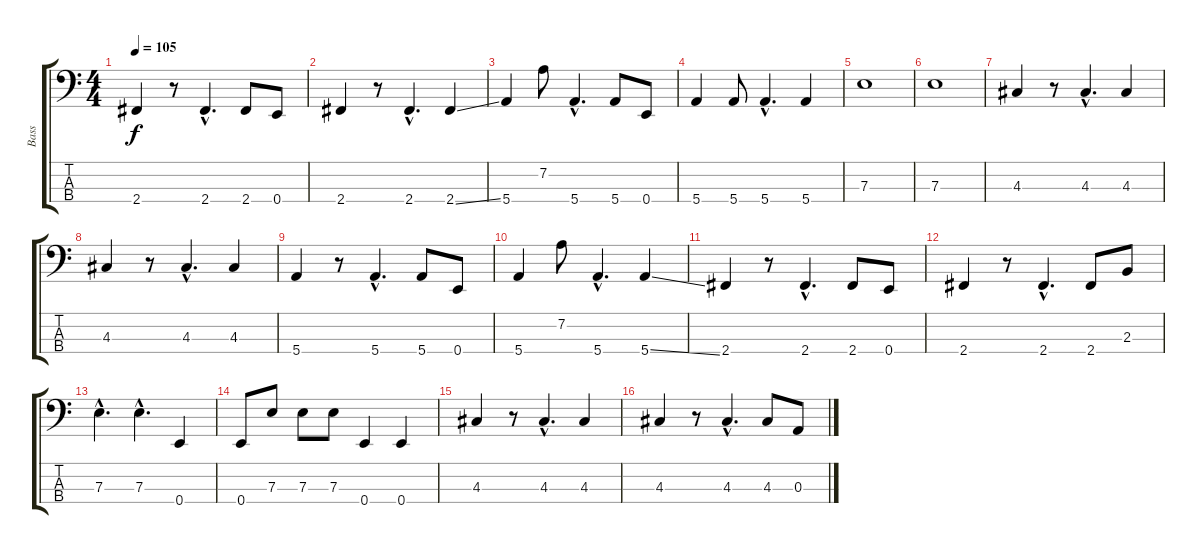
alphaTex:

\track ("Bass" "Bass") {instrument electricbasspick}
\staff {score tabs}
\tuning (G2 D2 A1 E1) {hide}
\ts (4 4)
\tempo 105
\clef f4
\ks c
2.4.4{dy f} r.8 2.4{hac}.4{d} 2.4.8 0.4.8 |
2.4.4 r.8 2.4{hac}.4{d} 2.4{ss}.4 |
5.4.4 7.2.8 5.4{hac}.4{d} 5.4.8 0.4.8 |
5.4.4 5.4.8 5.4{hac}.4{d} 5.4.4 |
7.3.1 |
7.3.1 |
4.3.4 r.8 4.3{hac}.4{d} 4.3.4 |
4.3.4 r.8 4.3{hac}.4{d} 4.3.4 |
5.4.4 r.8 5.4{hac}.4{d} 5.4.8 0.4.8 |
5.4.4 7.2.8 5.4{hac}.4{d} 5.4{ss}.4 |
2.4.4 r.8 2.4{hac}.4{d} 2.4.8 0.4.8 |
2.4.4 r.8 2.4{hac}.4{d} 2.4.8 2.3.8 |
7.3{hac}.4{d} 7.3{hac}.4{d} 0.4.4 |
0.4.8 7.3.8 7.3.8 7.3.8 0.4.4 0.4.4 |
4.3.4 r.8 4.3{hac}.4{d} 4.3.4 |
4.3.4 r.8 4.3{hac}.4{d} 4.3.8 0.3.8
